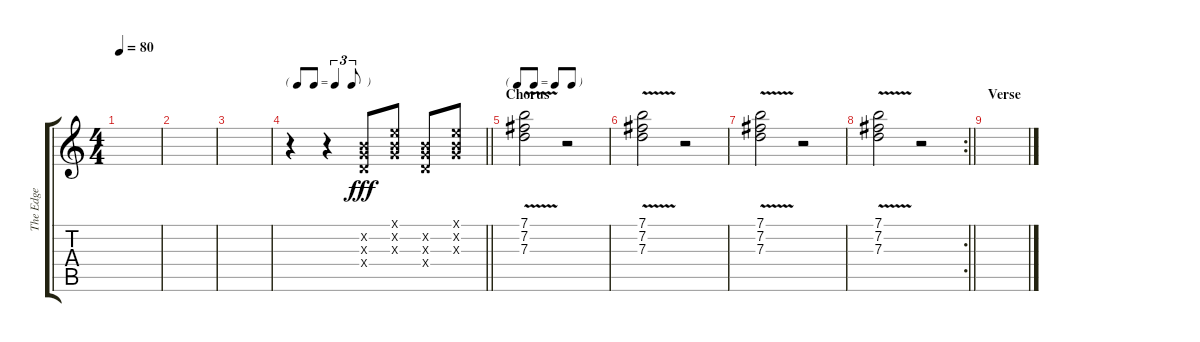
\track ("The Edge" "The Edge") {instrument distortionguitar}
\staff {score tabs}
\tuning (E4 B3 G3 D3 A2 E2) {hide}
\ts (4 4)
\tempo 80
\clef g2
\ks c
|
|
|
\tf triplet8th
\barLineRight lightlight
r.4 r.4 (0.2{x} 0.3{x} 0.4{x}).8{dy fff} (0.1{x} 0.2{x} 0.3{x}).8 (0.2{x} 0.3{x} 0.4{x}).8 (0.1{x} 0.2{x} 0.3{x}).8 |
\tf none
\section ("" "Chorus")
(7.1{v} 7.2 7.3).2 r.2 |
(7.1{v} 7.2 7.3).2 r.2 |
(7.1{v} 7.2 7.3).2 r.2 |
\rc 2
\barLineRight lightlight
(7.1{v} 7.2 7.3).2 r.2 |
\section ("" "Verse")
